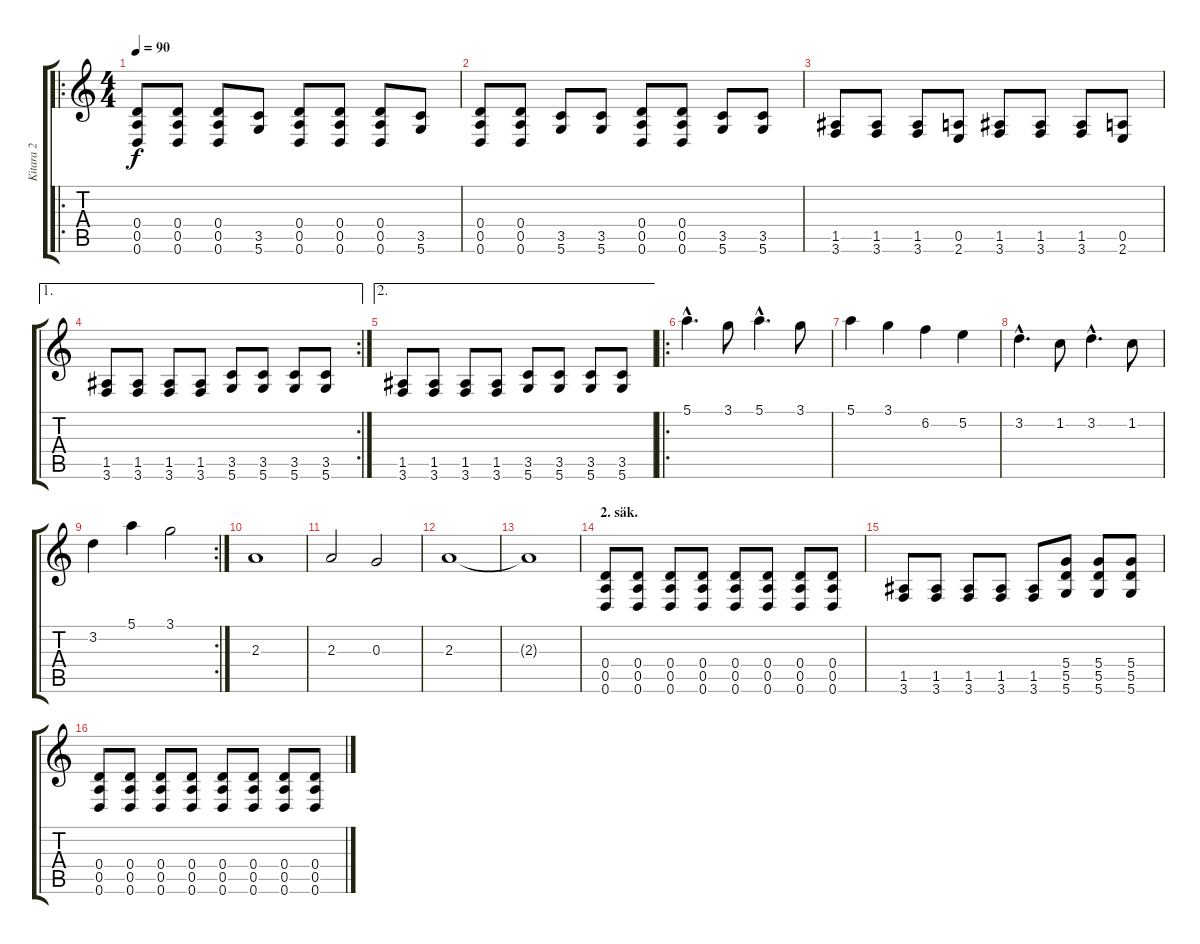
\track ("Kitara 2" "Kitara 2") {instrument distortionguitar}
\staff {score tabs}
\tuning (E4 B3 G3 D3 A2 D2) {hide}
\ro
\ts (4 4)
\tempo 90
\clef g2
\ks c
(0.4 0.5 0.6).8{dy f volume 12 balance 0} (0.4 0.5 0.6).8 (0.4 0.5 0.6).8 (3.5 5.6).8 (0.4 0.5 0.6).8 (0.4 0.5 0.6).8 (0.4 0.5 0.6).8 (3.5 5.6).8 |
(0.4 0.5 0.6).8 (0.4 0.5 0.6).8 (3.5 5.6).8 (3.5 5.6).8 (0.4 0.5 0.6).8 (0.4 0.5 0.6).8 (3.5 5.6).8 (3.5 5.6).8 |
(1.5 3.6).8 (1.5 3.6).8 (1.5 3.6).8 (0.5 2.6).8 (1.5 3.6).8 (1.5 3.6).8 (1.5 3.6).8 (0.5 2.6).8 |
\ae 1
\rc 2
(1.5 3.6).8 (1.5 3.6).8 (1.5 3.6).8 (1.5 3.6).8 (3.5 5.6).8 (3.5 5.6).8 (3.5 5.6).8 (3.5 5.6).8 |
\ae 2
(1.5 3.6).8 (1.5 3.6).8 (1.5 3.6).8 (1.5 3.6).8 (3.5 5.6).8 (3.5 5.6).8 (3.5 5.6).8 (3.5 5.6).8 |
\ro
5.1{hac}.4{d volume 10 balance 8} 3.1.8 5.1{hac}.4{d} 3.1.8 |
5.1.4 3.1.4 6.2.4 5.2.4 |
3.2{hac}.4{d} 1.2.8 3.2{hac}.4{d} 1.2.8 |
\rc 2
3.2.4 5.1.4 3.1.2 |
2.3.1 |
2.3.2 0.3.2 |
2.3.1 |
2.3{t}.1 |
\section ("" "2. säk.")
(0.4 0.5 0.6).8{volume 10 balance 0} (0.4 0.5 0.6).8 (0.4 0.5 0.6).8 (0.4 0.5 0.6).8 (0.4 0.5 0.6).8 (0.4 0.5 0.6).8 (0.4 0.5 0.6).8 (0.4 0.5 0.6).8 |
(1.5 3.6).8 (1.5 3.6).8 (1.5 3.6).8 (1.5 3.6).8 (1.5 3.6).8 (5.4 5.5 5.6).8 (5.4 5.5 5.6).8 (5.4 5.5 5.6).8 |
(0.4 0.5 0.6).8 (0.4 0.5 0.6).8 (0.4 0.5 0.6).8 (0.4 0.5 0.6).8 (0.4 0.5 0.6).8 (0.4 0.5 0.6).8 (0.4 0.5 0.6).8 (0.4 0.5 0.6).8
